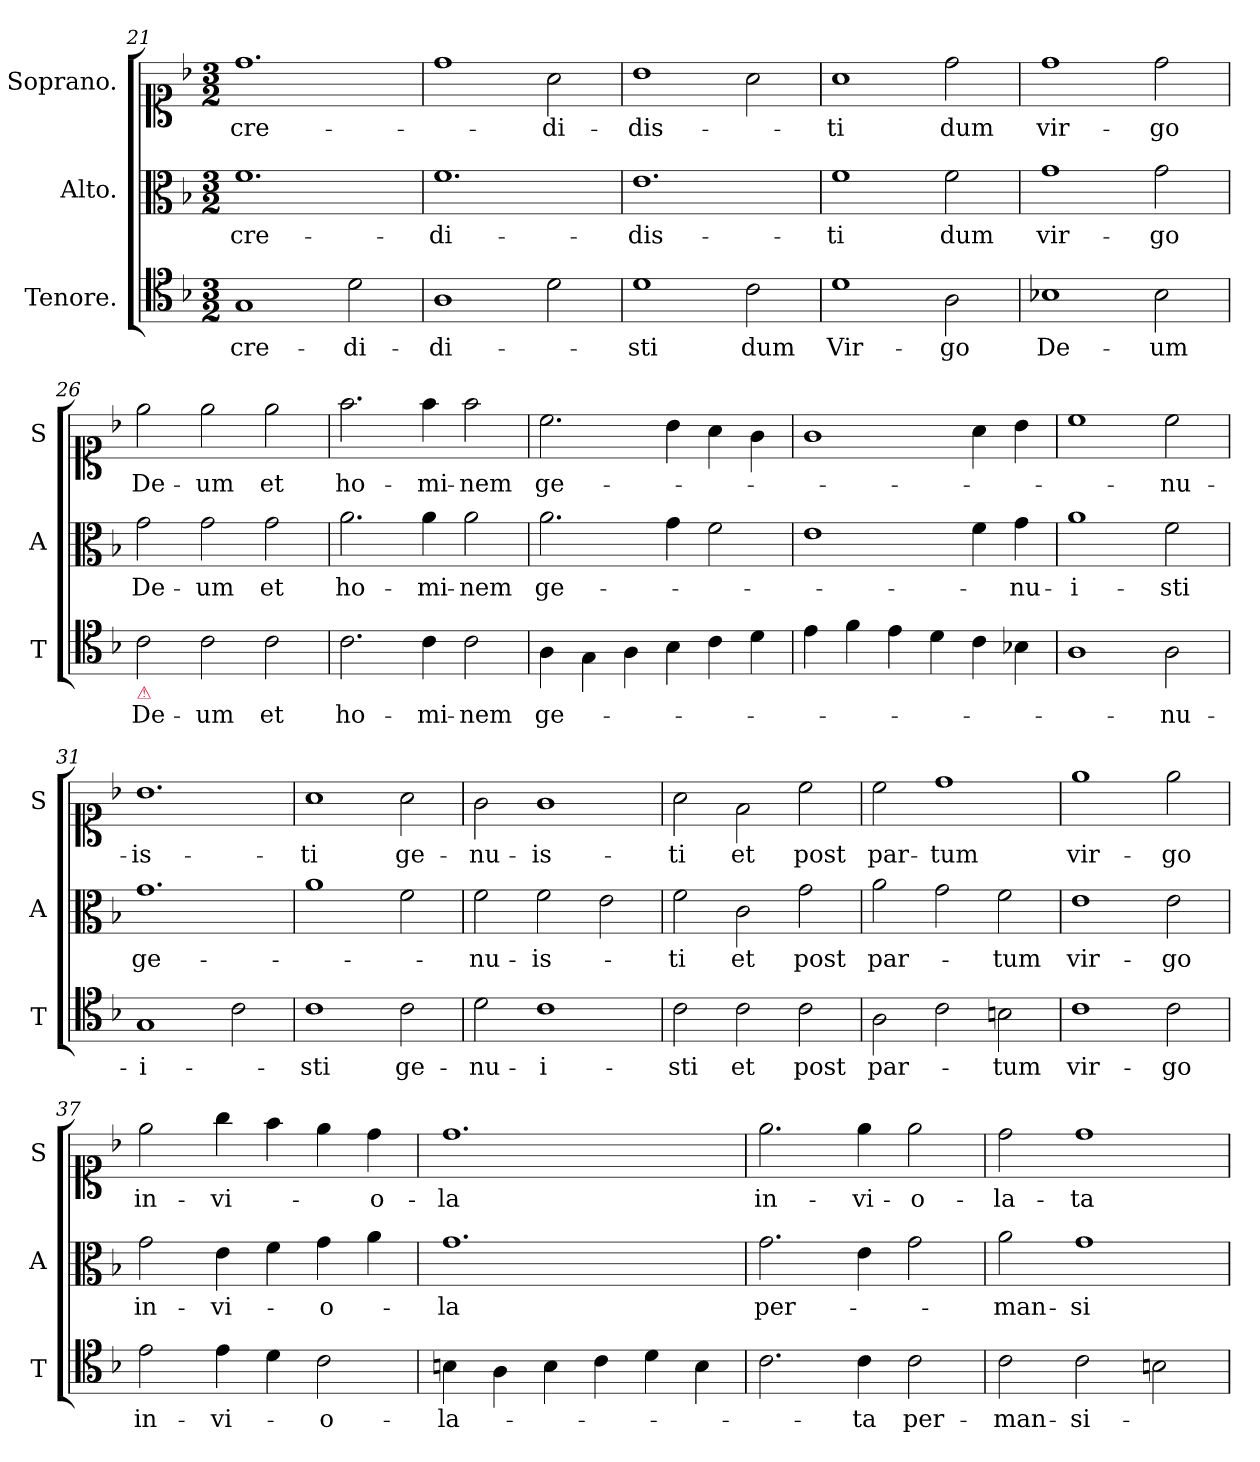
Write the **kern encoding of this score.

**kern	**text	**kern	**text	**kern	**text
*part3	*part3	*part2	*part2	*part1	*part1
*staff3	*staff3	*staff2	*staff2	*staff1	*staff1
*I"Tenore.	*	*I"Alto.	*	*I"Soprano.	*
*I'T	*	*I'A	*	*I'S	*
*clefC4	*	*clefC3	*	*clefC1	*
*k[b-]	*	*k[b-]	*	*k[b-]	*
*M3/2	*	*M3/2	*	*M3/2	*
=21	=21	=21	=21	=21	=21
1G	cre-	1.f	cre-	1.dd	cre-
2d\	-di-	.	.	.	.
=22	=22	=22	=22	=22	=22
1A	-di-	1.f	-di-	1dd	.
2d\	.	.	.	2a\	-di-
=23	=23	=23	=23	=23	=23
1d	-sti	1.e	-dis-	1b-	-dis-
2c\	dum	.	.	2a\	.
=24	=24	=24	=24	=24	=24
1d	Vir-	1f	-ti	1a	-ti
2A\	-go	2f\	dum	2dd\	dum
=25	=25	=25	=25	=25	=25
1B-X	De-	1g	vir-	1dd	vir-
2B-\	-um	2g\	-go	2dd\	-go
=26	=26	=26	=26	=26	=26
!LO:TX:b:color=crimson:t=⚠	!	!	!	!	!
2c\	De-	2g\	De-	2ee\	De-
2c\	-um	2g\	-um	2ee\	-um
2c\	et	2g\	et	2ee\	et
=27	=27	=27	=27	=27	=27
2.c\	ho-	2.a\	ho-	2.ff\	ho-
4c\	-mi-	4a\	-mi-	4ff\	-mi-
2c\	-nem	2a\	-nem	2ff\	-nem
=28	=28	=28	=28	=28	=28
4A\	ge-	2.a\	ge-	2.cc\	ge-
4G\	.	.	.	.	.
4A\	.	.	.	.	.
4B-\	.	4g\	.	4b-\	.
4c\	.	2f\	.	4a\	.
4d\	.	.	.	4g\	.
=29	=29	=29	=29	=29	=29
4e\	.	1e	.	1g	.
4f\	.	.	.	.	.
4e\	.	.	.	.	.
4d\	.	.	.	.	.
4c\	.	4f\	.	4a\	.
4B-X\	.	4g\	-nu-	4b-\	.
=30	=30	=30	=30	=30	=30
1A	.	1a	-i-	1cc	.
2A\	-nu-	2f\	-sti	2cc\	-nu-
=31	=31	=31	=31	=31	=31
1G	-i-	1.g	ge-	1.b-	-is-
2c\	.	.	.	.	.
=32	=32	=32	=32	=32	=32
1c	-sti	1a	.	1a	-ti
2c\	ge-	2f\	.	2a\	ge-
=33	=33	=33	=33	=33	=33
2d\	-nu-	2f\	-nu-	2g\	-nu-
1c	-i-	2f\	-is-	1g	-is-
.	.	2e\	.	.	.
=34	=34	=34	=34	=34	=34
2c\	-sti	2f\	-ti	2a\	-ti
2c\	et	2c\	et	2f\	et
2c\	post	2g\	post	2cc\	post
=35	=35	=35	=35	=35	=35
2A\	par-	2a\	par-	2cc\	par-
2c\	.	2g\	.	1dd	-tum
2Bn\	-tum	2f\	-tum	.	.
=36	=36	=36	=36	=36	=36
1c	vir-	1e	vir-	1ee	vir-
2c\	-go	2e\	-go	2ee\	-go
=37	=37	=37	=37	=37	=37
2e\	in-	2g\	in-	2ee\	in-
4e\	-vi-	4e\	-vi-	4gg\	-vi-
4d\	.	4f\	.	4ff\	.
2c\	-o-	4g\	-o-	4ee\	.
.	.	4a\	.	4dd\	-o-
=38	=38	=38	=38	=38	=38
4Bn\	-la-	1.g	-la	1.dd	-la
4A\	.	.	.	.	.
4B\	.	.	.	.	.
4c\	.	.	.	.	.
4d\	.	.	.	.	.
4B\	.	.	.	.	.
=39	=39	=39	=39	=39	=39
2.c\	.	2.g\	per-	2.ee\	in-
4c\	-ta	4e\	.	4ee\	-vi-
2c\	per-	2g\	.	2ee\	-o-
=40	=40	=40	=40	=40	=40
2c\	-man-	2a\	-man-	2dd\	-la-
2c\	-si-	1g	-si-	1dd	-ta
2Bn\	.	.	.	.	.
=	=	=	=	=	=
*-	*-	*-	*-	*-	*-
